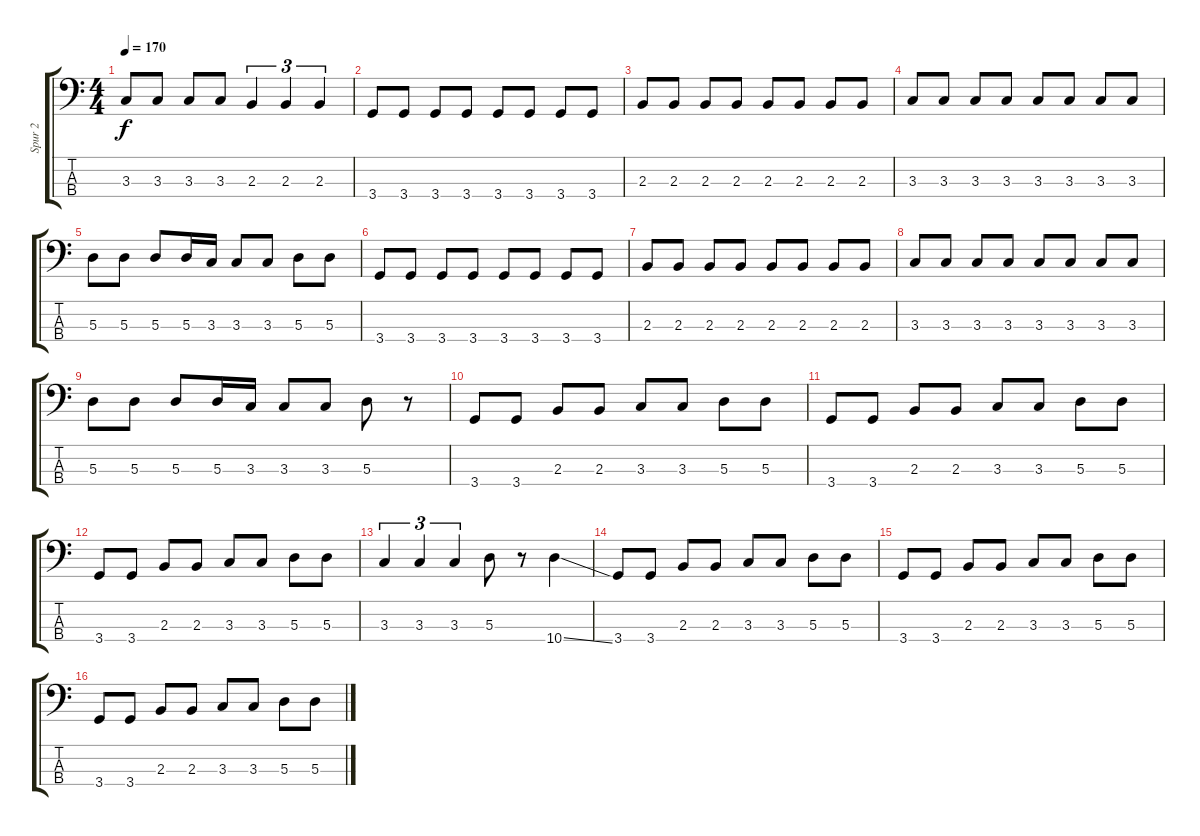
\track ("Spur 2" "Spur 2") {instrument electricbassfinger}
\staff {score tabs}
\tuning (G2 D2 A1 E1) {hide}
\ts (4 4)
\tempo 170
\clef f4
\ks c
3.3.8{dy f} 3.3.8 3.3.8 3.3.8 2.3.4{tu (3 2)} 2.3.4{tu (3 2)} 2.3.4{tu (3 2)} |
3.4.8 3.4.8 3.4.8 3.4.8 3.4.8 3.4.8 3.4.8 3.4.8 |
2.3.8 2.3.8 2.3.8 2.3.8 2.3.8 2.3.8 2.3.8 2.3.8 |
3.3.8 3.3.8 3.3.8 3.3.8 3.3.8 3.3.8 3.3.8 3.3.8 |
5.3.8 5.3.8 5.3.8 5.3.16 3.3.16 3.3.8 3.3.8 5.3.8 5.3.8 |
3.4.8 3.4.8 3.4.8 3.4.8 3.4.8 3.4.8 3.4.8 3.4.8 |
2.3.8 2.3.8 2.3.8 2.3.8 2.3.8 2.3.8 2.3.8 2.3.8 |
3.3.8 3.3.8 3.3.8 3.3.8 3.3.8 3.3.8 3.3.8 3.3.8 |
5.3.8 5.3.8 5.3.8 5.3.16 3.3.16 3.3.8 3.3.8 5.3.8 r.8 |
3.4.8 3.4.8 2.3.8 2.3.8 3.3.8 3.3.8 5.3.8 5.3.8 |
3.4.8 3.4.8 2.3.8 2.3.8 3.3.8 3.3.8 5.3.8 5.3.8 |
3.4.8 3.4.8 2.3.8 2.3.8 3.3.8 3.3.8 5.3.8 5.3.8 |
3.3.4{tu (3 2)} 3.3.4{tu (3 2)} 3.3.4{tu (3 2)} 5.3.8 r.8 10.4{ss}.4 |
3.4.8 3.4.8 2.3.8 2.3.8 3.3.8 3.3.8 5.3.8 5.3.8 |
3.4.8 3.4.8 2.3.8 2.3.8 3.3.8 3.3.8 5.3.8 5.3.8 |
3.4.8 3.4.8 2.3.8 2.3.8 3.3.8 3.3.8 5.3.8 5.3.8
